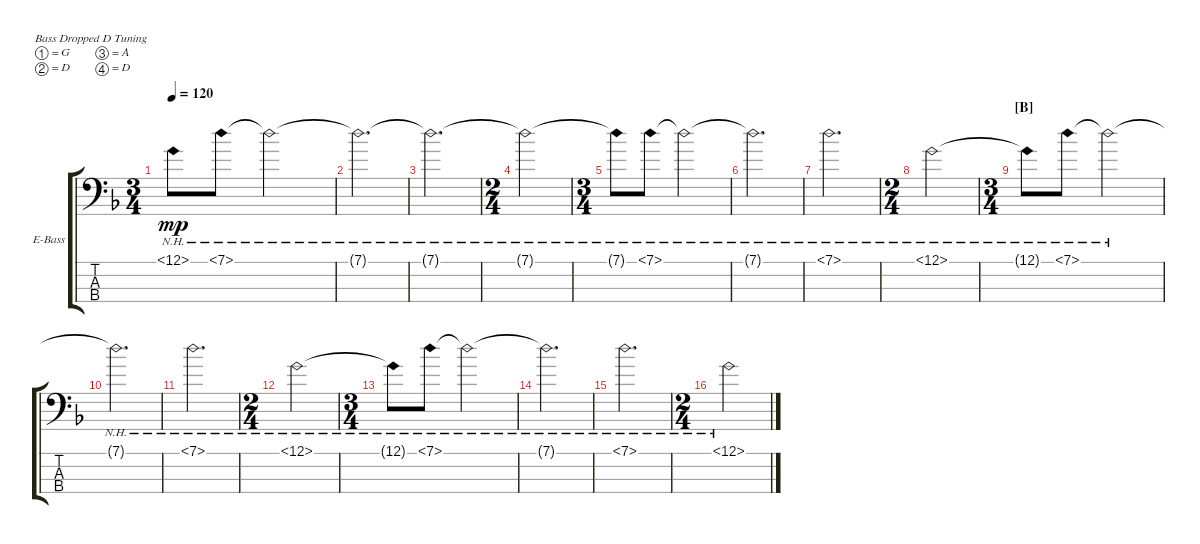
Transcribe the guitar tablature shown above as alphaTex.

\defaultSystemsLayout 4
\bracketExtendMode groupsimilarinstruments
\firstSystemTrackNameOrientation horizontal
\otherSystemsTrackNameOrientation horizontal
\track ("Electric Bass" "E-Bass") {instrument electricbassfinger}
\staff {score tabs}
\tuning (G2 D2 A1 D1)
\ts (3 4)
\tempo 120
\clef f4
\ks f
12.1{nh t}.8{dy mp} 7.1{nh}.8 7.1{nh t}.2 |
7.1{nh t}.2{d} |
7.1{nh t}.2{d} |
\ts (2 4)
7.1{nh t}.2 |
\ts (3 4)
7.1{nh t}.8 7.1{nh}.8 7.1{nh t}.2 |
7.1{nh t}.2{d} |
7.1{nh}.2{d} |
\ts (2 4)
12.1{nh}.2 |
\ts (3 4)
\section ("B" "")
12.1{nh t}.8 7.1{nh}.8 7.1{nh t}.2 |
7.1{nh t}.2{d} |
7.1{nh}.2{d} |
\ts (2 4)
12.1{nh}.2 |
\ts (3 4)
12.1{nh t}.8 7.1{nh}.8 7.1{nh t}.2 |
7.1{nh t}.2{d} |
7.1{nh}.2{d} |
\ts (2 4)
12.1{nh}.2
